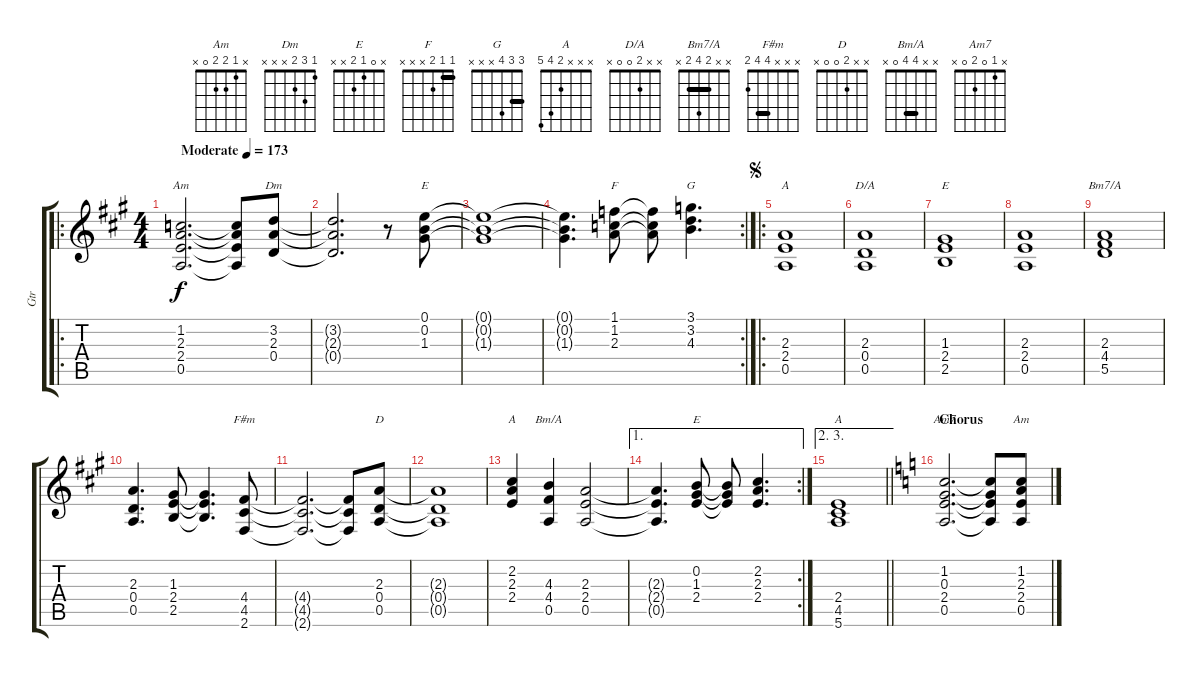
\track ("Gtr" "Gtr") {instrument overdrivenguitar}
\staff {score tabs}
\tuning (E4 B3 G3 D3 A2 E2) {hide}
\chord ("Am" 0 1 2 x x x)
\chord ("Dm" 1 3 2 x x x)
\chord ("E" 0 0 1 x x x)
\chord ("F" 1 1 2 x x x) {barre 1}
\chord ("G" 3 3 4 x x x) {barre 3}
\chord ("A" x x 2 2 0 x) {barre 2}
\chord ("D/A" x x 2 0 0 x)
\chord ("E" x x 1 2 2 x)
\chord ("Bm7/A" x x 2 4 2 x) {barre 2}
\chord ("F#m" x x x 4 4 2) {barre 4}
\chord ("D" x x 2 0 0 x)
\chord ("A" x 2 2 2 x x) {barre 2}
\chord ("Bm/A" x x 4 4 0 x) {barre 4}
\chord ("E" x 0 1 2 x x)
\chord ("A" x x x 2 4 5)
\chord ("Am7" x 1 0 2 0 x)
\chord ("Am" x 1 2 2 0 x)
\ro
\ts (4 4)
\tempo (173 "Moderate")
\clef g2
\ks a
(1.2 2.3 2.4 0.5).2{d ch "Am" dy f instrument overdrivenguitar} (1.2{t} 2.3{t} 2.4{t} 0.5{t}).8 (3.2 2.3 0.4).8{ch "Dm"} |
(3.2{t} 2.3{t} 0.4{t}).2{d} r.8 (0.1 0.2 1.3).8{ch "E"} |
(0.1{t} 0.2{t} 1.3{t}).1 |
\rc 2
(0.1{t} 0.2{t} 1.3{t}).4{d} (1.1 1.2 2.3).8{ch "F"} (1.1{t} 1.2{t} 2.3{t}).8 (3.1 3.2 4.3).4{d ch "G"} |
\ro
\jump segno
(2.3 2.4 0.5).1{ch "A"} |
(2.3 0.4 0.5).1{ch "D/A"} |
(1.3 2.4 2.5).1{ch "E"} |
(2.3 2.4 0.5).1 |
(2.3 4.4 5.5).1{ch "Bm7/A"} |
(2.3 0.4 0.5).4{d} (1.3 2.4 2.5).8 (1.3{t} 2.4{t} 2.5{t}).4{d} (4.4 4.5 2.6).8{ch "F#m"} |
(4.4{t} 4.5{t} 2.6{t}).2{d} (4.4{t} 4.5{t} 2.6{t}).8 (2.3 0.4 0.5).8{ch "D"} |
(2.3{t} 0.4{t} 0.5{t}).1 |
(2.2 2.3 2.4).4{ch "A"} (4.3 4.4 0.5).4{ch "Bm/A"} (2.3 2.4 0.5).2 |
\ae 1
\rc 2
(2.3{t} 2.4{t} 0.5{t}).4{d} (0.2 1.3 2.4).8{ch "E"} (0.2{t} 1.3{t} 2.4{t}).8 (2.2 2.3 2.4).4{d} |
\ae (2 3)
\barLineRight lightlight
(2.4 4.5 5.6).1{ch "A"} |
\section ("" "Chorus")
\ks c
(1.2 0.3 2.4 0.5).2{d ch "Am7"} (1.2{t} 0.3{t} 2.4{t} 0.5{t}).8 (1.2 2.3 2.4 0.5).8{ch "Am"}
